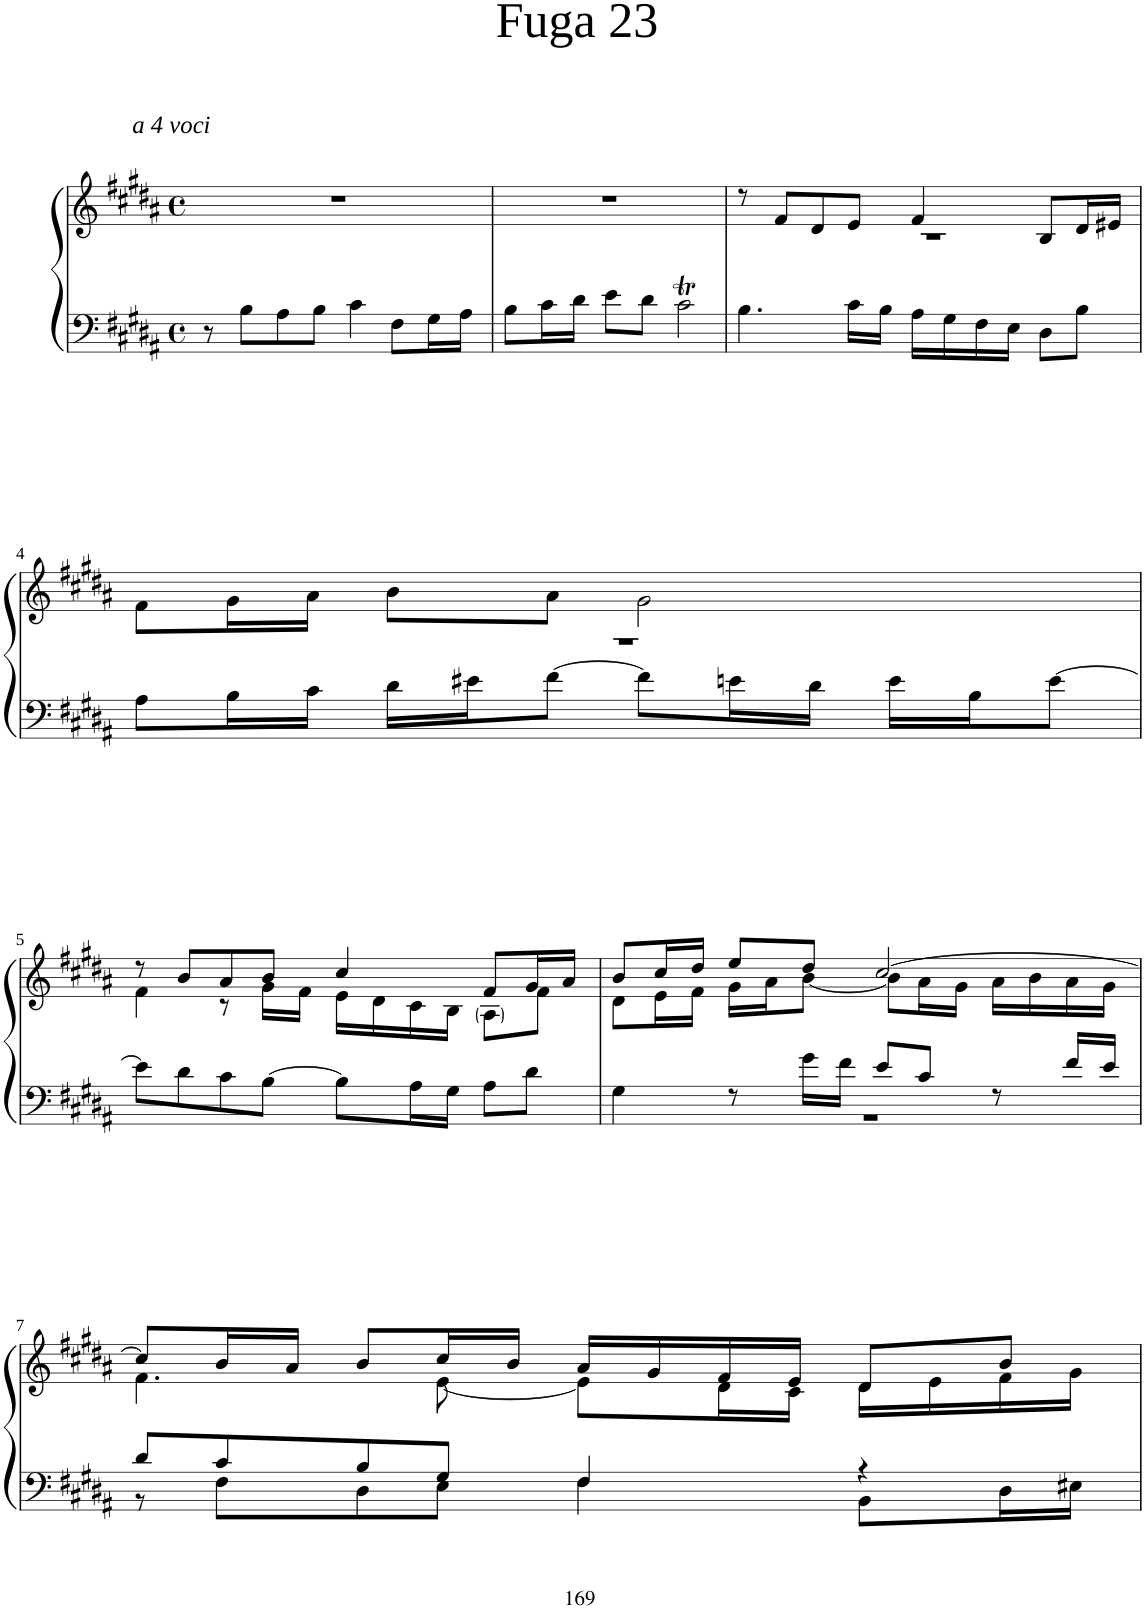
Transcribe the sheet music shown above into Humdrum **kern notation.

**kern	**kern
*part1	*part1
*staff2	*staff1
*I"Piano	*
*I'Pno	*
!!LO:PB:g=z
*clefF4	*clefG2
*k[f#c#g#d#a#]	*k[f#c#g#d#a#]
*M4/4	*M4/4
*met(c)	*met(c)
=1	=1
!	!LO:TX:a:i:t=a 4 voci
8r	1r
8B\L	.
8A#\	.
8B\J	.
4c#\	.
8F#\L	.
16G#\L	.
16A#\JJ	.
=2	=2
8B\L	1r
16c#\L	.
16d#\JJ	.
8e\L	.
8d#\J	.
2c#T\	.
=3	=3
*	*^
4.B\	8r	1r
.	8f#/L	.
.	8d#/	.
16c#\LL	8e/J	.
16B\JJ	.	.
16A#\LL	4f#/	.
16G#\	.	.
16F#\	.	.
16E\JJ	.	.
8D#\L	8B/L	.
8B\J	16d#/L	.
.	16e#X/JJ	.
!!LO:LB:g=z	!!
=4	=4	=4
8A#\L	8f#\L	1r
16B\L	16g#\L	.
16c#\JJ	16a#\JJ	.
16d#\LL	8b\L	.
16e#X\J	.	.
[8f#\J	8a#\J	.
8f#\L]	2g#\	.
16en\L	.	.
16d#\JJ	.	.
16e\LL	.	.
16B\J	.	.
[8e\J	.	.
!!LO:LB:g=z	!!
=5	=5	=5
8e\L]	8r	4f#\
8d#\	8b/L	.
8c#\	8a#/	8r
[8B\J	8b/J	16g#\LL
.	.	16f#\JJ
8B\L]	4cc#/	16e\LL
.	.	16d#\
16A#\L	.	16c#\
16G#\JJ	.	16B\JJ
8A#\L	8f#/L	8A#\L
8d#\J	16g#/L	8f#\J
.	16a#/JJ	.
=6	=6	=6
*^	*	*
4G#\	1r	8b/L	8d#\L
.	.	16cc#/L	16e\L
.	.	16dd#/JJ	16f#\JJ
8r	.	8ee/L	16g#\LL
.	.	.	16a#\J
16g#\LL	.	8dd#/J	[8b\J
16f#\JJ	.	.	.
8e/L	.	[2cc#/	8b\L]
8c#/J	.	.	16a#\L
.	.	.	16g#\JJ
8r	.	.	16a#\LL
.	.	.	16b\
16f#/LL	.	.	16a#\
16e/JJ	.	.	16g#\JJ
!!LO:LB:g=z	!!
=7	=7	=7	=7
8d#/L	8r	8cc#/L]	4.f#\
8c#/	8F#\L	16b/L	.
.	.	16a#/JJ	.
8B/	8D#\	8b/L	.
8G#/J	8E\J	16cc#/L	[8e\
.	.	16b/JJ	.
4F#/	4F#\	16a#/LL	8e\L]
.	.	16g#/	.
.	.	16f#/	16d#\L
.	.	16e/JJ	16c#\JJ
4r	8BB\L	8d#/L	16d#\LL
.	.	.	16e\
.	16D#\L	8b/J	16f#\
.	16E#X\JJ	.	16g#\JJ
*v	*v	*	*
*	*v	*v
=	=
*-	*-
